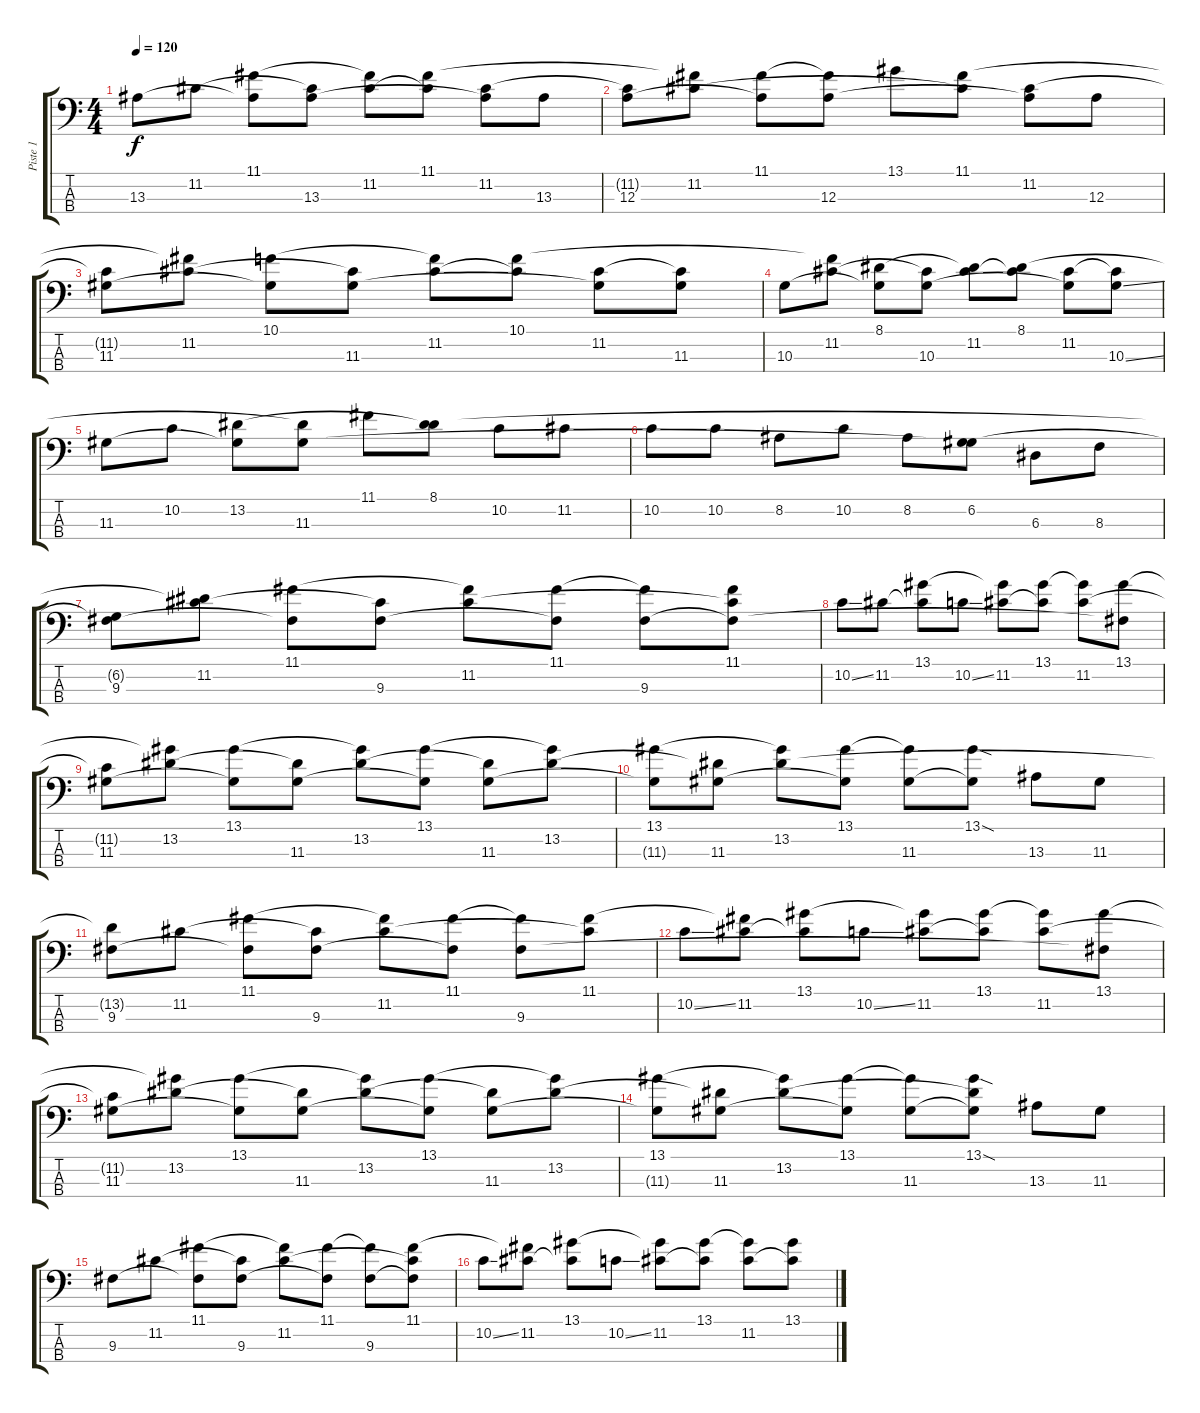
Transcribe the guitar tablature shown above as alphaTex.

\track ("Piste 1" "Piste 1") {instrument electricbassfinger}
\staff {score tabs}
\tuning (G2 D2 A1 E1) {hide}
\ts (4 4)
\tempo 120
\clef f4
\ks c
13.3.8{dy f instrument electricbassfinger} 11.2.8 (11.1 13.3{t}).8 (11.2{t} 13.3).8 (11.1{t} 11.2).8 (11.1 11.2{t}).8 (11.2 13.3{t}).8 13.3.8 |
(11.2{t} 12.3).8 (11.1{t} 11.2).8 (11.1 12.3{t}).8 (11.1{t} 12.3).8 13.1.8 (11.1 11.2{t}).8 (11.2 12.3{t}).8 12.3.8 |
(11.2{t} 11.3).8 (11.1{t} 11.2).8 (10.1 11.3{t}).8 (11.2{t} 11.3).8 (10.1{t} 11.2).8 (10.1 11.2{t}).8 (11.2 11.3{t}).8 (11.2{t} 11.3).8 |
10.3.8 (10.1{t} 11.2).8 (8.1 10.3{t}).8 (11.2{t} 10.3).8 (8.1{t} 11.2).8 (8.1 11.2{t}).8 (11.2 10.3{t}).8 (11.2{t} 10.3{ss}).8 |
11.3.8 10.2.8 (13.2 11.3{t}).8 (8.1{t} 11.3).8 11.1.8 (8.1 13.2{t}).8 10.2.8 11.2.8 |
10.2.8 10.2.8 8.2.8 10.2.8 8.2.8 (6.2 11.3{t}).8 6.3.8 8.3.8 |
(6.2{t} 9.3).8 (8.1{t} 11.2).8 (11.1 9.3{t}).8 (11.2{t} 9.3).8 (11.1{t} 11.2).8 (11.1 9.3{t}).8 (11.1{t} 9.3).8 (11.1 11.2{t} 9.3{t}).8 |
10.2{ss}.8 11.2.8 (13.1 11.2{t}).8 10.2{ss}.8 (13.1{t} 11.2).8 (13.1 11.2{t}).8 (13.1{t} 11.2).8 (13.1 9.3{t}).8 |
(11.2{t} 11.3).8 (13.1{t} 13.2).8 (13.1 11.3{t}).8 (13.2{t} 11.3).8 (13.1{t} 13.2).8 (13.1 11.3{t}).8 (13.2{t} 11.3).8 (13.1{t} 13.2).8 |
(13.1 11.3{t}).8 (13.2{t} 11.3).8 (13.1{t} 13.2).8 (13.1 11.3{t}).8 (13.1{t} 11.3).8 (13.1{sod} 11.3{t}).8 13.3.8 11.3.8 |
(13.2{t} 9.3).8 11.2.8 (11.1 9.3{t}).8 (11.2{t} 9.3).8 (11.1{t} 11.2).8 (11.1 9.3{t}).8 (11.1{t} 9.3).8 (11.1 11.2{t}).8 |
10.2{ss}.8 (11.1{t} 11.2).8 (13.1 11.2{t}).8 10.2{ss}.8 (13.1{t} 11.2).8 (13.1 11.2{t}).8 (13.1{t} 11.2).8 (13.1 9.3{t}).8 |
(11.2{t} 11.3).8 (13.1{t} 13.2).8 (13.1 11.3{t}).8 (13.2{t} 11.3).8 (13.1{t} 13.2).8 (13.1 11.3{t}).8 (13.2{t} 11.3).8 (13.1{t} 13.2).8 |
(13.1 11.3{t}).8 (13.2{t} 11.3).8 (13.1{t} 13.2).8 (13.1 11.3{t}).8 (13.1{t} 11.3).8 (13.1{sod} 13.2{t} 11.3{t}).8 13.3.8 11.3.8 |
9.3.8 11.2.8 (11.1 9.3{t}).8 (11.2{t} 9.3).8 (11.1{t} 11.2).8 (11.1 9.3{t}).8 (11.1{t} 9.3).8 (11.1 11.2{t} 9.3{t}).8 |
10.2{ss}.8 (11.1{t} 11.2).8 (13.1 11.2{t}).8 10.2{ss}.8 (13.1{t} 11.2).8 (13.1 11.2{t}).8 (13.1{t} 11.2).8 (13.1 11.2{t}).8
